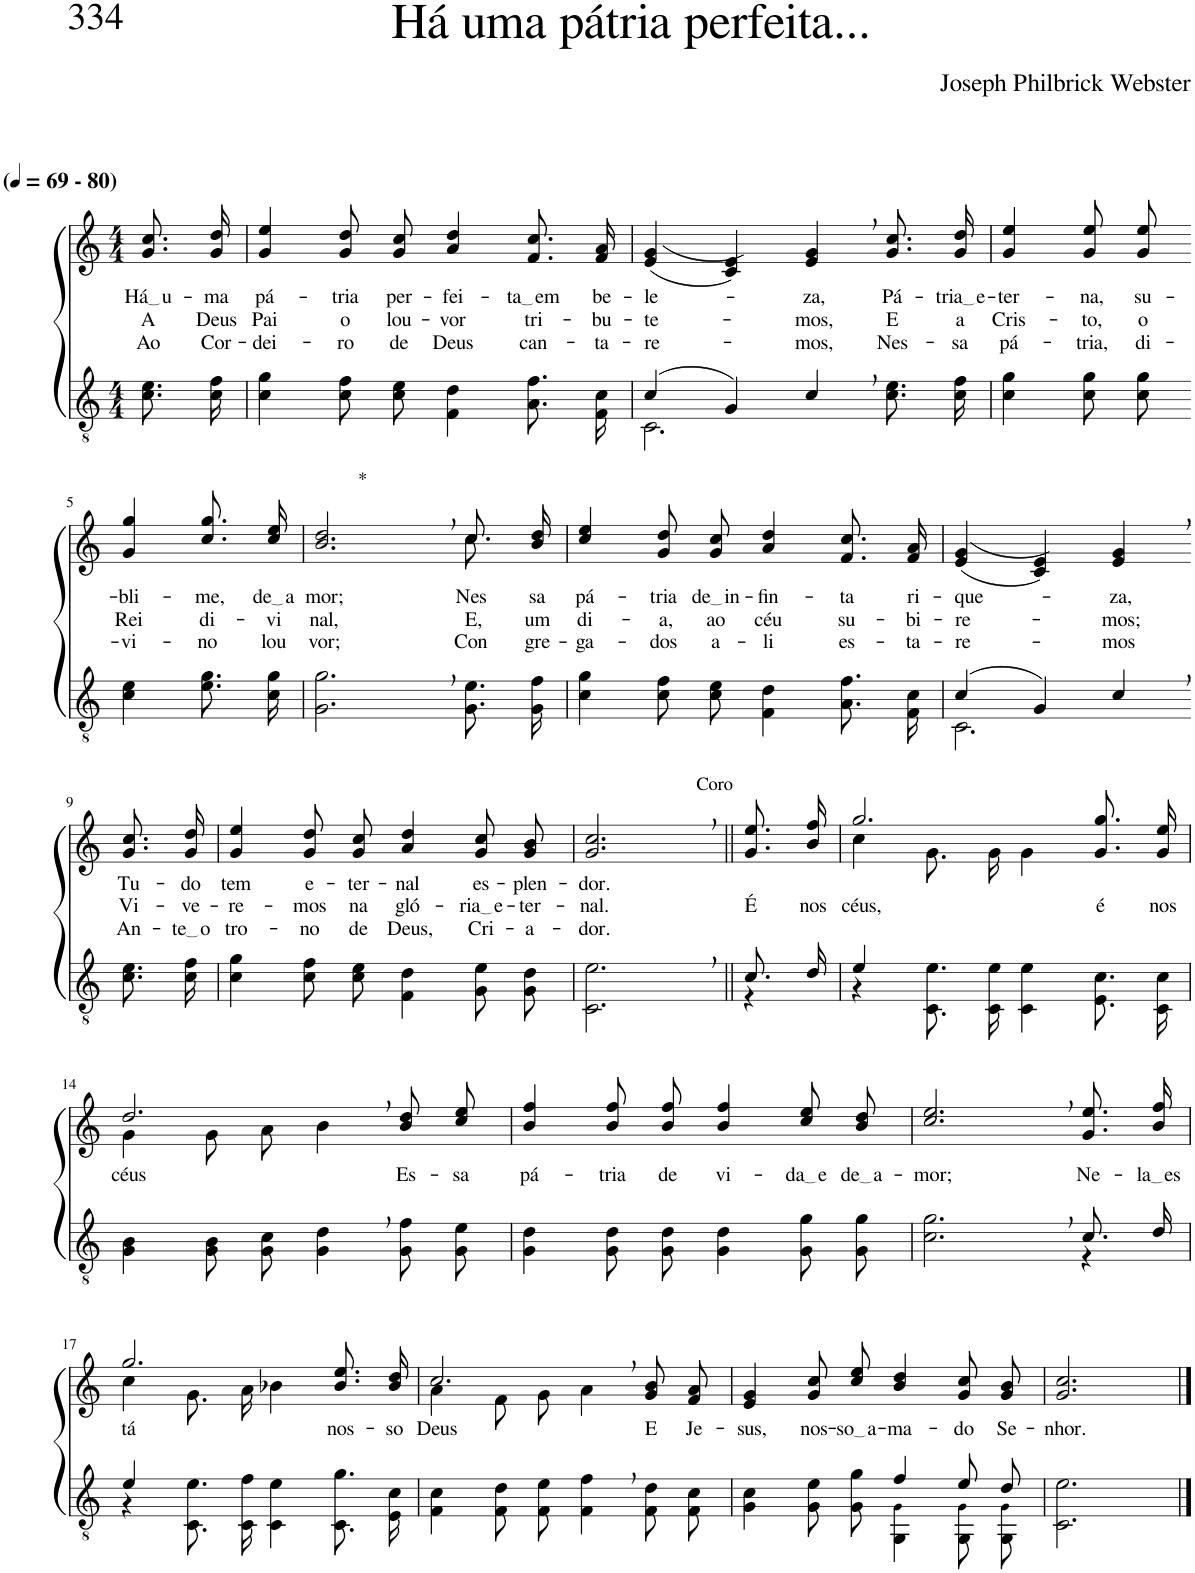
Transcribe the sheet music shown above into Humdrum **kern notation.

**kern	**kern	**text	**text	**text
*part2	*part1	*part1	*part1	*part1
*staff2	*staff1	*staff1	*staff1	*staff1
*I"Parte III e IV	*I"Parte I e II	*	*	*
*clefGv2	*clefG2	*	*	*
*Trd3c5	*Trd3c5	*	*	*
*k[]	*k[]	*	*	*
*M4/4	*M4/4	*	*	*
*MM69	*MM69	*	*	*
=1	=1	=1	=1	=1
!	!LO:TX:a:B:t=(	!	!	!
!	!LO:TX:a:B:t=- 80)	!	!	!
!	!	!LO:LY:b	!LO:LY:b	!LO:LY:b
8.c\ 8.e\L	8.g\ 8.cc\L	Há u	A	Ao
!	!	!LO:LY:b	!LO:LY:b	!LO:LY:b
16c\ 16f\Jk	16g\ 16dd\Jk	-ma	Deus	Cor-
=2	=2	=2	=2	=2
!	!	!LO:LY:b	!LO:LY:b	!LO:LY:b
4c\ 4g\	4g/ 4ee/	pá-	Pai	-dei-
!	!	!LO:LY:b	!LO:LY:b	!LO:LY:b
8c\ 8f\L	8g/ 8dd/L	-tria	o	-ro
!	!	!LO:LY:b	!LO:LY:b	!LO:LY:b
8c\ 8e\J	8g/ 8cc/J	per-	lou-	de
!	!	!LO:LY:b	!LO:LY:b	!LO:LY:b
4F\ 4d\	4a/ 4dd/	-fei-	-vor	Deus
!	!	!LO:LY:b	!LO:LY:b	!LO:LY:b
8.A\ 8.f\L	8.f/ 8.cc/L	ta em	tri-	can-
!	!	!LO:LY:b	!LO:LY:b	!LO:LY:b
16F\ 16c\Jk	16f/ 16a/Jk	be-	-bu-	-ta-
=3	=3	=3	=3	=3
*^	*	*	*	*
!	!	!	!LO:LY:b	!LO:LY:b	!LO:LY:b
(4c/	2.C\	((4e/ 4g/	-le-	-te-	-re-
4G/)	.	4c/ 4e/))	.	.	.
!	!	!	!LO:LY:b	!LO:LY:b	!LO:LY:b
4c,/	.	4e/, 4g/,	-za,	-mos,	-mos,
!	!	!	!LO:LY:b	!LO:LY:b	!LO:LY:b
4ryy	8.c\ 8.e\L	8.g\ 8.cc\L	Pá-	E	Nes-
!	!	!	!LO:LY:b	!LO:LY:b	!LO:LY:b
.	16c\ 16f\Jk	16g\ 16dd\Jk	tria e	a	-sa
=4	=4	=4	=4	=4	=4
!	!	!	!LO:LY:b	!LO:LY:b	!LO:LY:b
*v	*v	*	*	*	*
4c\ 4g\	4g/ 4ee/	-ter-	Cris-	pá-
!	!	!LO:LY:b	!LO:LY:b	!LO:LY:b
8c\ 8g\L	8g\ 8ee\L	-na,	-to,	-tria,
!	!	!LO:LY:b	!LO:LY:b	!LO:LY:b
8c\ 8g\J	8g\ 8ee\J	su-	o	di-
!!LO:LB:g=z
=5-	=5-	=5-	=5-	=5-
!	!	!LO:LY:b	!LO:LY:b	!LO:LY:b
4c\ 4e\	4g/ 4gg/	-bli-	Rei	-vi-
!	!	!LO:LY:b	!LO:LY:b	!LO:LY:b
8.e\ 8.g\L	8.cc\ 8.gg\L	-me,	di-	-no
!	!	!LO:LY:b	!LO:LY:b	!LO:LY:b
16c\ 16g\Jk	16cc\ 16ee\Jk	de a	-vi-	lou-
=6	=6	=6	=6	=6
*	*^	*	*	*
!	!LO:TX:a:t=*	!	!	!	!
!	!	!	!LO:LY:b	!LO:LY:b	!LO:LY:b
2.G\, 2.g\,	2.ryy	2.b/ 2.dd/	mor;	-nal,	-vor;
!	!	!	!LO:LY:b	!LO:LY:b	!LO:LY:b
8.G\ 8.e\L	8.cc\	8.cc\L	-Nes-	-E,	Con-
!	!	!	!LO:LY:b	!LO:LY:b	!LO:LY:b
16G\ 16f\Jk	16ryy	16b\ 16dd\Jk	-sa	um	-gre-
=7	=7	=7	=7	=7	=7
!	!	!	!LO:LY:b	!LO:LY:b	!LO:LY:b
*	*v	*v	*	*	*
4c\ 4g\	4cc/ 4ee/	pá-	di-	-ga-
!	!	!LO:LY:b	!LO:LY:b	!LO:LY:b
8c\ 8f\L	8g/ 8dd/L	-tria	-a,	-dos
!	!	!LO:LY:b	!LO:LY:b	!LO:LY:b
8c\ 8e\J	8g/ 8cc/J	de in	ao	a-
!	!	!LO:LY:b	!LO:LY:b	!LO:LY:b
4F\ 4d\	4a/ 4dd/	-fin-	céu	-li
!	!	!LO:LY:b	!LO:LY:b	!LO:LY:b
8.A\ 8.f\L	8.f/ 8.cc/L	-ta	su-	es-
!	!	!LO:LY:b	!LO:LY:b	!LO:LY:b
16F\ 16c\Jk	16f/ 16a/Jk	ri-	-bi-	-ta-
=8	=8	=8	=8	=8
*^	*	*	*	*
!	!	!	!LO:LY:b	!LO:LY:b	!LO:LY:b
(4c/	2.C\	((4e/ 4g/	-que-	-re-	-re-
4G/)	.	4c/ 4e/))	.	.	.
!	!	!	!LO:LY:b	!LO:LY:b	!LO:LY:b
4c,/	.	4e/, 4g/,	-za,	-mos;	-mos
*v	*v	*	*	*	*
!!LO:LB:g=z
=9-	=9-	=9-	=9-	=9-
!	!	!LO:LY:b	!LO:LY:b	!LO:LY:b
8.c\ 8.e\L	8.g\ 8.cc\L	Tu-	Vi-	An-
!	!	!LO:LY:b	!LO:LY:b	!LO:LY:b
16c\ 16f\Jk	16g\ 16dd\Jk	-do	-ve-	te o
=10	=10	=10	=10	=10
!	!	!LO:LY:b	!LO:LY:b	!LO:LY:b
4c\ 4g\	4g/ 4ee/	tem	-re-	tro-
!	!	!LO:LY:b	!LO:LY:b	!LO:LY:b
8c\ 8f\L	8g/ 8dd/L	e-	-mos	-no
!	!	!LO:LY:b	!LO:LY:b	!LO:LY:b
8c\ 8e\J	8g/ 8cc/J	-ter-	na	de
!	!	!LO:LY:b	!LO:LY:b	!LO:LY:b
4F\ 4d\	4a/ 4dd/	-nal	gló-	Deus,
!	!	!LO:LY:b	!LO:LY:b	!LO:LY:b
8G\ 8e\L	8g/ 8cc/L	es-	ria e	Cri-
!	!	!LO:LY:b	!LO:LY:b	!LO:LY:b
8G\ 8d\J	8g/ 8b/J	-plen-	-ter-	-a-
=11	=11	=11	=11	=11
!	!LO:TX:a:t=Coro	!	!	!
!	!	!LO:LY:b	!LO:LY:b	!LO:LY:b
2.C\, 2.e\,	2.g/, 2.cc/,	-dor.	-nal.	-dor.
=12||	=12||	=12||	=12||	=12||
*^	*	*	*	*
!	!	!	!	!LO:LY:b	!
8.c/L	4r	8.g\ 8.ee\L	.	É	.
!	!	!	!	!LO:LY:b	!
16d/Jk	.	16b\ 16ff\Jk	.	nos	.
=13	=13	=13	=13	=13	=13
*	*	*^	*	*	*
!	!	!	!	!	!LO:LY:b	!
4e/	4r	2.gg/	4cc\	.	céus,	.
2.ryy	8.C/ 8.e/L	.	8.g\L	.	.	.
.	16C/ 16e/Jk	.	16g\Jk	.	.	.
.	4C\ 4e\	.	4g\	.	.	.
!	!	!	!	!	!LO:LY:b	!
.	8.E/ 8.c/L	8.g\ 8.gg\L	4ryy	.	é	.
!	!	!	!	!	!LO:LY:b	!
.	16C/ 16c/Jk	16g\ 16ee\Jk	.	.	nos	.
!!LO:LB:g=z	!!
=14	=14	=14	=14	=14	=14	=14
!	!	!	!	!LO:LY:b	!	!
*v	*v	*	*	*	*	*
4G\ 4B\	2.dd,/	4g\	céus	.	.
8G/ 8B/L	.	8g\L	.	.	.
8G/ 8c/J	.	8a\J	.	.	.
4G\, 4d\,	.	4b\	.	.	.
!	!	!	!LO:LY:b	!	!
8G\ 8f\L	8b\ 8dd\L	4ryy	Es-	.	.
!	!	!	!LO:LY:b	!	!
8G\ 8e\J	8cc\ 8ee\J	.	-sa	.	.
*	*v	*v	*	*	*
=15	=15	=15	=15	=15
!	!	!LO:LY:b	!	!
4G\ 4d\	4b/ 4ff/	pá-	.	.
!	!	!LO:LY:b	!	!
8G\ 8d\L	8b\ 8ff\L	-tria	.	.
!	!	!LO:LY:b	!	!
8G\ 8d\J	8b\ 8ff\J	de	.	.
!	!	!LO:LY:b	!	!
4G\ 4d\	4b/ 4ff/	vi-	.	.
!	!	!LO:LY:b	!	!
8G\ 8g\L	8cc\ 8ee\L	da e	.	.
!	!	!LO:LY:b	!	!
8G\ 8g\J	8b\ 8dd\J	de a	.	.
=16	=16	=16	=16	=16
*^	*	*	*	*
!	!	!	!LO:LY:b	!	!
2.c\, 2.g\,	2.ryy	2.cc/, 2.ee/,	-mor;	.	.
!	!	!	!LO:LY:b	!	!
8.c/L	4r	8.g\ 8.ee\L	Ne-	.	.
!	!	!	!LO:LY:b	!	!
16d/Jk	.	16b\ 16ff\Jk	la es	.	.
!!LO:LB:g=z
=17	=17	=17	=17	=17	=17
*	*	*^	*	*	*
!	!	!	!	!LO:LY:b	!	!
4e/	4r	2.gg/	4cc\	tá	.	.
2.ryy	8.C/ 8.e/L	.	8.g\L	.	.	.
.	16C/ 16f/Jk	.	16a\Jk	.	.	.
.	4C\ 4e\	.	4b-X\	.	.	.
!	!	!	!	!LO:LY:b	!	!
.	8.C/ 8.g/L	8.b-\ 8.ee\L	4ryy	nos-	.	.
!	!	!	!	!LO:LY:b	!	!
.	16E/ 16c/Jk	16b-\ 16dd\Jk	.	-so	.	.
=18	=18	=18	=18	=18	=18	=18
!	!	!	!	!LO:LY:b	!	!
*v	*v	*	*	*	*	*
4F\ 4c\	2.cc,/	4a\	Deus	.	.
8F\ 8d\L	.	8f\L	.	.	.
8F\ 8e\J	.	8g\J	.	.	.
4F\, 4f\,	.	4a\	.	.	.
!	!	!	!LO:LY:b	!	!
8F/ 8d/L	8g/ 8b/L	4ryy	E	.	.
!	!	!	!LO:LY:b	!	!
8F/ 8c/J	8f/ 8a/J	.	Je-	.	.
*	*v	*v	*	*	*
=19	=19	=19	=19	=19
*^	*	*	*	*
!	!	!	!LO:LY:b	!	!
2ryy	4G\ 4c\	4e/ 4g/	-sus,	.	.
!	!	!	!LO:LY:b	!	!
.	8G\ 8e\L	8g\ 8cc\L	nos-	.	.
!	!	!	!LO:LY:b	!	!
.	8G\ 8g\J	8cc\ 8ee\J	so a	.	.
!	!	!	!LO:LY:b	!	!
4f/	4GG\ 4G!\	4b/ 4dd/	-ma-	.	.
!	!	!	!LO:LY:b	!	!
8e/L	8GG/ 8G!/L	8g/ 8cc/L	-do	.	.
!	!	!	!LO:LY:b	!	!
8d/J	8GG/ 8G!/J	8g/ 8b/J	Se-	.	.
=20	=20	=20	=20	=20	=20
!	!	!	!LO:LY:b	!	!
*v	*v	*	*	*	*
2.C\ 2.e\	2.g/ 2.cc/	-nhor.	.	.
==	==	==	==	==
*-	*-	*-	*-	*-
